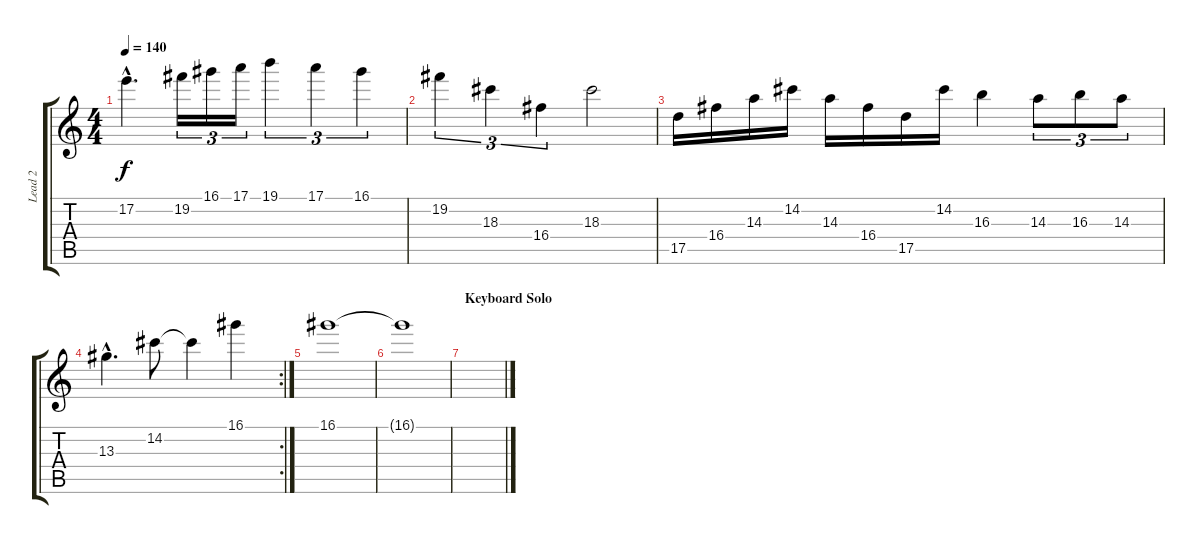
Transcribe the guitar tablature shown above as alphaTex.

\track ("Lead 2" "Lead 2") {instrument overdrivenguitar}
\staff {score tabs}
\tuning (E4 B3 G3 D3 A2 E2) {hide}
\ts (4 4)
\tempo 140
\clef g2
\ks c
17.2{hac}.4{d dy f} 19.2.16{tu (3 2)} 16.1.16{tu (3 2)} 17.1.16{tu (3 2)} 19.1.4{tu (3 2)} 17.1.4{tu (3 2)} 16.1.4{tu (3 2)} |
19.2.4{tu (3 2)} 18.3.4{tu (3 2)} 16.4.4{tu (3 2)} 18.3.2 |
17.5.16 16.4.16 14.3.16 14.2.16 14.3.16 16.4.16 17.5.16 14.2.16 16.3.4 14.3.8{tu (3 2)} 16.3.8{tu (3 2)} 14.3.8{tu (3 2)} |
\rc 2
13.3{hac}.4{d} 14.2.8 14.2{t}.4 16.1.4 |
16.1.1 |
16.1{t}.1 |
\section ("" "Keyboard Solo")
